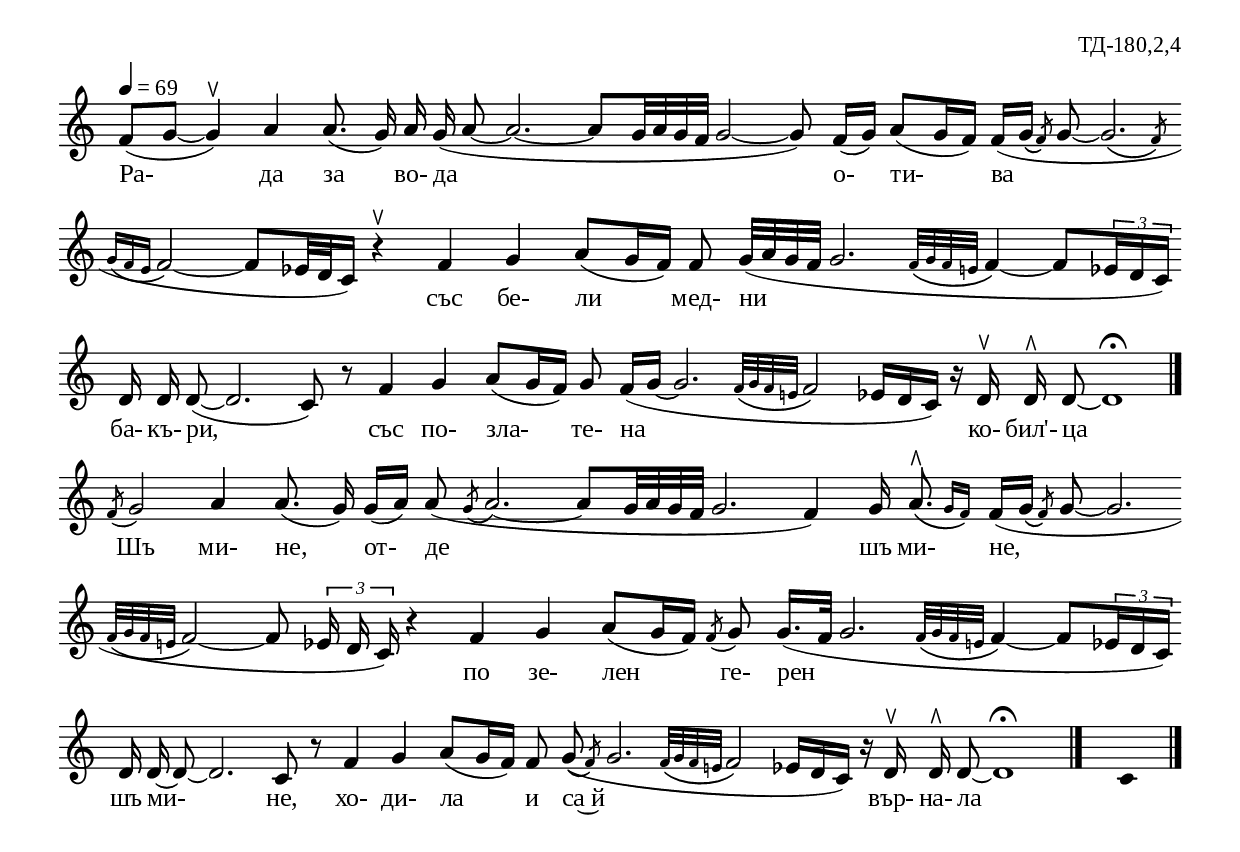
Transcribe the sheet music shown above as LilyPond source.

%{
td_180_2_04a
%}

\include "td-preamble.ly"

\score {
\relative c' {
\tempo 4 = 69
\cadenzaOn
f8[( g]~ g4^\ltoe) a a8.(\noBeam g16) a g\noBeam( a8~ a2.~ a8[ g32 a g f] g2~ g8)
f16[( g]) a8[( g16 f])
\bar ""
f16[( \afterGrace g]\( { \stdB f8\) \stdE } g~ \afterGrace g2.\( { \stdB f8\) \stdE } \bar ""
\grace { g16[\( f e] } f2\)~ \bar "" f8[ ees32 d c16]) \bar "" r4^\ltoe \bar "" 
f g a8[( g16 f]) f8 \bar ""
g32[( a g f] g2.
\bar ""
\grace { f32[\( g f e] } f4\)~ f8[ \times 2/3 { ees16 d c]) } \bar ""
d16 d\noBeam
d8(~ d2. c8) r \bar "" f4 g \bar "" a8[( g16 f])
\bar ""
g8 f16[( g]~ g2. \grace { f32[\( g f e] } f2\) ees!16[ d c]) r16 \bar ""
d^\ltoe d\noBeam^\rtoe d8~ d1\fermata
 \bar "|."
\break
\acciaccatura f8 g2 a4 a8.\noBeam( g16) g[( a]) 
a8\noBeam( \grace { \stdB g\( \stdE } a2.\)~ a8[ g32 a g f] g2. f4) g16\noBeam
\afterGrace a8.^\rtoe\( { g16[ f]\) }
\bar ""
f16[( \afterGrace g]\( { \stdB f8\) \stdE } g~ g2. \bar ""
\grace { f32[\( g f e] } f2\)~ 
f8 \times 2/3 { ees16 d c]) } r4 \bar ""
f g a8[( g16 f]) \acciaccatura f8 g\noBeam \bar ""
g16.[( f32] g2.
\bar ""
\grace { f32[\( g f e] } f4\)~ f8[ \times 2/3 { ees!16 d c]) } \bar ""
d16 d\noBeam~ d8~ d2. c8 r \bar "" f4 g a8[( g16 f]) f8\noBeam \bar ""
\afterGrace g(\( { \stdB f\) \stdE } g2.
\bar ""
\grace { f32[\( g f e] } f2\) ees!16[ d c]) r d^\ltoe d\noBeam^\rtoe d8~ d1\fermata
 \bar "|." 
s4 \fixB c
 \bar "|."  
}
\addlyrics { Ра- да за во- да о- ти- ва със бе- ли мед- ни ба- къ- ри, 
със по- зла- те- на ко- бил'- ца 
 Шъ ми- не, от- де шъ ми- не, по зе- лен ге- рен шъ ми- не,
хо- ди- ла и са~й вър- на- ла }
%
\layout {
   \context { 
	    \Staff \remove "Time_signature_engraver" } 
  indent = #0
  line-width = 190\mm
  ragged-right=##f
}
%
\midi { 
	\context {
		\Score tempoWholesPerMinute = #(ly:make-moment 69 4)
		}
	}
}
%
\header{
  opus = "ТД-180,2,4"
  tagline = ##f
}


